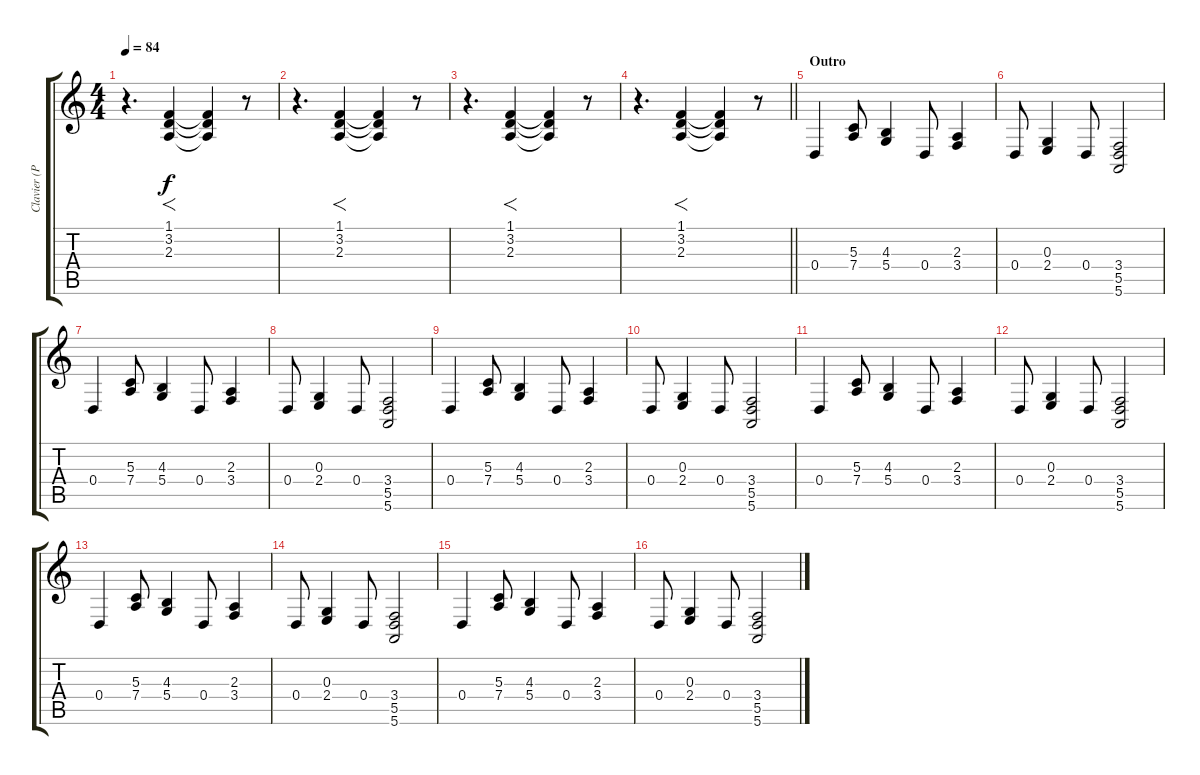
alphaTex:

\track ("Clavier (Paul McCartney)" "Clavier (P") {instrument electricpiano2}
\staff {score tabs}
\tuning (E4 B3 G3 D3 A2 E2) {hide}
\ts (4 4)
\tempo 84
\clef g2
\ks c
r.4{d dy f instrument reedorgan} (1.1 3.2 2.3).4{f} (1.1{t} 3.2{t} 2.3{t}).4 r.8 |
r.4{d} (1.1 3.2 2.3).4{f} (1.1{t} 3.2{t} 2.3{t}).4 r.8 |
r.4{d} (1.1 3.2 2.3).4{f} (1.1{t} 3.2{t} 2.3{t}).4 r.8 |
\barLineRight lightlight
r.4{d} (1.1 3.2 2.3).4{f} (1.1{t} 3.2{t} 2.3{t}).4 r.8 |
\section ("" "Outro")
0.4.4{instrument electricpiano2} (5.3 7.4).8 (4.3 5.4).4 0.4.8 (2.3 3.4).4 |
0.4.8 (0.3 2.4).4 0.4.8 (3.4 5.5 5.6).2 |
0.4.4 (5.3 7.4).8 (4.3 5.4).4 0.4.8 (2.3 3.4).4 |
0.4.8 (0.3 2.4).4 0.4.8 (3.4 5.5 5.6).2 |
0.4.4 (5.3 7.4).8 (4.3 5.4).4 0.4.8 (2.3 3.4).4 |
0.4.8 (0.3 2.4).4 0.4.8 (3.4 5.5 5.6).2 |
0.4.4 (5.3 7.4).8 (4.3 5.4).4 0.4.8 (2.3 3.4).4 |
0.4.8 (0.3 2.4).4 0.4.8 (3.4 5.5 5.6).2 |
0.4.4 (5.3 7.4).8 (4.3 5.4).4 0.4.8 (2.3 3.4).4 |
0.4.8 (0.3 2.4).4 0.4.8 (3.4 5.5 5.6).2 |
0.4.4 (5.3 7.4).8 (4.3 5.4).4 0.4.8 (2.3 3.4).4 |
0.4.8 (0.3 2.4).4 0.4.8 (3.4 5.5 5.6).2
